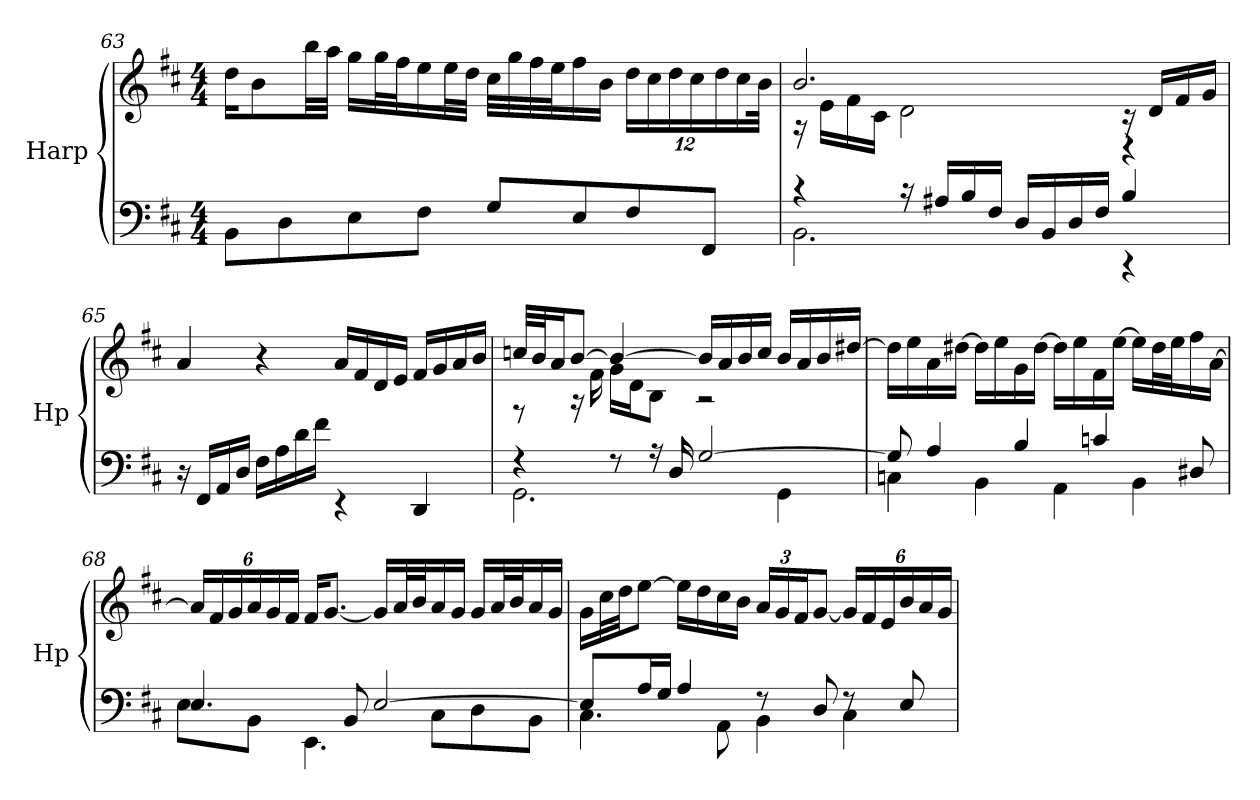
**kern	**kern
*part1	*part1
*staff2	*staff1
*I"Harp	*
*I'Hp	*
!!LO:LB:g=z
*clefF4	*clefG2
*k[f#c#]	*k[f#c#]
*M4/4	*M4/4
=63	=63
8BB\L	16dd\KL
.	8b\
8D\	.
.	32bb\LL
.	32aa\JJJ
8E\	16gg\LL
.	32gg\L
.	32ff#\J
8F#\J	16ee\
.	32ee\L
.	32dd\JJJ
8G/L	32cc#\LLL
.	32gg\
.	32ff#\
.	32ee\J
8E/	16ff#\
.	16b\JJ
*	*Xbrackettup
8F#/	192%7dd\LLL
.	192%7cc#\
.	192%7dd\
.	192%7cc#\
8FF#/J	.
.	192%7dd\
.	192%7cc#\
.	32b\JJJ
=64	=64
*^	*^
4r	2.BB\	2.b/	16rA
.	.	.	16e\LL
.	.	.	16f#\
.	.	.	16c#\JJ
16r	.	.	2d\
16A#X/LL	.	.	.
16B/	.	.	.
16F#/JJ	.	.	.
16D/LL	.	.	.
16BB/	.	.	.
16D/	.	.	.
16F#/JJ	.	.	.
4B/	4rCC	16rc	4rD
.	.	16d/LL	.
.	.	16f#/	.
.	.	16g/JJ	.
*v	*v	*	*
*	*v	*v
!!LO:PB:g=z
=65	=65
16r	4a/
16FF#/LL	.
16AA/	.
16D/JJ	.
16F#\LL	4r
16A\	.
16d\	.
16f#\JJ	.
4rEE	16a/LL
.	16f#/
.	16d/
.	16e/JJ
4DD/	16f#/LL
.	16g/
.	16a/
.	16b/JJ
=66	=66
*^	*^
4r	2.GG\	32ccn/LLL	8rF
.	.	32b/J	.
.	.	16a/J	.
.	.	[8b/J	16rA
.	.	.	16f#\
8r	.	4b/_	16g\LL
.	.	.	16d\J
16r	.	.	8B\J
16D/	.	.	.
[2G/	.	16b/LL]	2rA
.	.	16a/	.
.	.	16b/	.
.	.	16cc/JJ	.
.	4GG\	16b/LL	.
.	.	16a/	.
.	.	16b/	.
.	.	[16dd#X/JJ	.
*	*	*v	*v
!!LO:LB:g=z
=67	=67	=67
8G/]	4Cn\	16dd#\LL]
.	.	16ee\
4A/	.	16a\
.	.	[16dd#X\JJ
.	4BB\	16dd#\LL]
.	.	16ee\
4B/	.	16g\
.	.	[16dd#\JJ
.	4AA\	16dd#\LL]
.	.	16ee\
4cn/	.	16f#\
.	.	[16ee\JJ
.	4BB\	16ee\LL]
.	.	32dd#\L
.	.	32ee\J
8D#X/	.	16ff#\
.	.	[16a\JJ
=68	=68	=68
4.E/	8E\L	24a/LL]
.	.	24f#/
.	.	24g/
.	8BB\J	24a/
.	.	24g/
.	.	24f#/JJ
.	4.EE\	16f#/KL
.	.	[8.g/J
8BB/	.	.
[2E/	.	16g/LL]
.	.	32a/L
.	.	32b/J
.	8C#\L	16a/
.	.	16g/JJ
.	8D\	16g/LL
.	.	32a/L
.	.	32b/J
.	8BB\J	16a/
.	.	16g/JJ
!!LO:LB:g=z
=69	=69	=69
8E/L]	4.C#\	16g\LL
.	.	32cc#\L
.	.	32dd\JJ
16A/L	.	[8ee\J
16G/JJ	.	.
4A/	.	16ee\LL]
.	.	16dd\
.	8AA\	16cc#\
.	.	16b\JJ
8rF	4BB\	24a/LL
.	.	24g/
.	.	24f#/J
8D/	.	[8g/J
8rF	4C#\	24g/LL]
.	.	24f#/
.	.	24e/
8E/	.	24b/
.	.	24a/
.	.	24g/JJ
*v	*v	*
=	=
*-	*-
